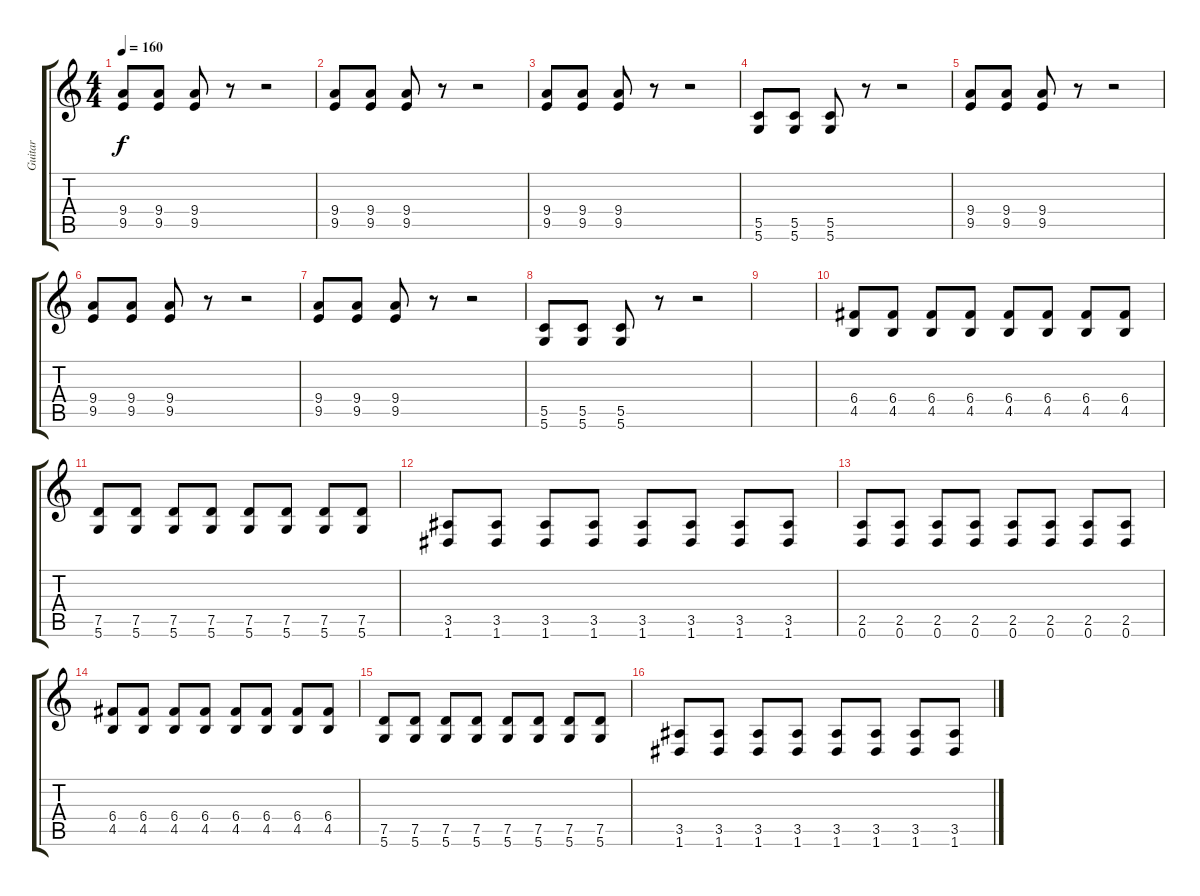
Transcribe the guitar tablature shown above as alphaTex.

\track ("Guitar" "Guitar") {instrument overdrivenguitar}
\staff {score tabs}
\tuning (D4 A3 F3 C3 G2 D2) {hide}
\ts (4 4)
\tempo 160
\clef g2
\ks c
(9.4 9.5).8{dy f} (9.4 9.5).8 (9.4 9.5).8 r.8 r.2 |
(9.4 9.5).8 (9.4 9.5).8 (9.4 9.5).8 r.8 r.2 |
(9.4 9.5).8 (9.4 9.5).8 (9.4 9.5).8 r.8 r.2 |
(5.5 5.6).8 (5.5 5.6).8 (5.5 5.6).8 r.8 r.2 |
(9.4 9.5).8 (9.4 9.5).8 (9.4 9.5).8 r.8 r.2 |
(9.4 9.5).8 (9.4 9.5).8 (9.4 9.5).8 r.8 r.2 |
(9.4 9.5).8 (9.4 9.5).8 (9.4 9.5).8 r.8 r.2 |
(5.5 5.6).8 (5.5 5.6).8 (5.5 5.6).8 r.8 r.2 |
|
(6.4 4.5).8 (6.4 4.5).8 (6.4 4.5).8 (6.4 4.5).8 (6.4 4.5).8 (6.4 4.5).8 (6.4 4.5).8 (6.4 4.5).8 |
(7.5 5.6).8 (7.5 5.6).8 (7.5 5.6).8 (7.5 5.6).8 (7.5 5.6).8 (7.5 5.6).8 (7.5 5.6).8 (7.5 5.6).8 |
(3.5 1.6).8 (3.5 1.6).8 (3.5 1.6).8 (3.5 1.6).8 (3.5 1.6).8 (3.5 1.6).8 (3.5 1.6).8 (3.5 1.6).8 |
(2.5 0.6).8 (2.5 0.6).8 (2.5 0.6).8 (2.5 0.6).8 (2.5 0.6).8 (2.5 0.6).8 (2.5 0.6).8 (2.5 0.6).8 |
(6.4 4.5).8 (6.4 4.5).8 (6.4 4.5).8 (6.4 4.5).8 (6.4 4.5).8 (6.4 4.5).8 (6.4 4.5).8 (6.4 4.5).8 |
(7.5 5.6).8 (7.5 5.6).8 (7.5 5.6).8 (7.5 5.6).8 (7.5 5.6).8 (7.5 5.6).8 (7.5 5.6).8 (7.5 5.6).8 |
(3.5 1.6).8 (3.5 1.6).8 (3.5 1.6).8 (3.5 1.6).8 (3.5 1.6).8 (3.5 1.6).8 (3.5 1.6).8 (3.5 1.6).8
